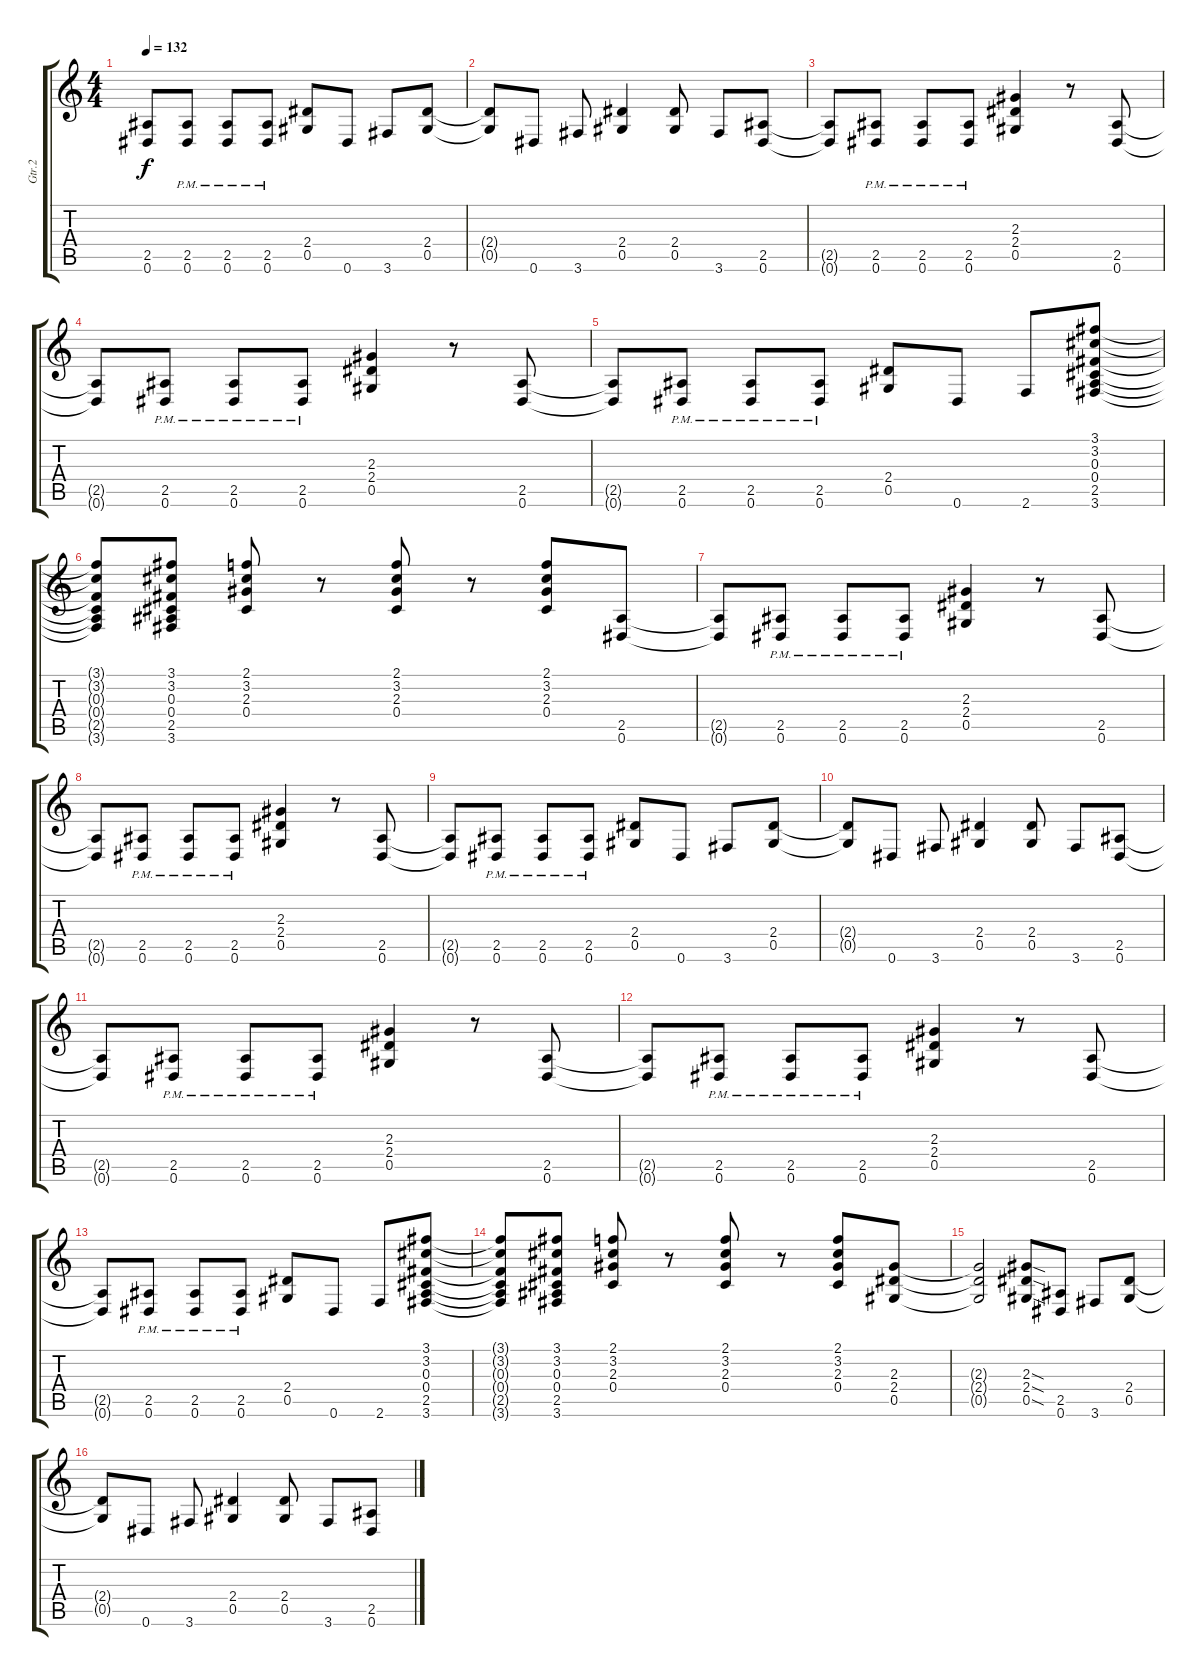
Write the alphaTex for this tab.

\track ("Gtr.2" "Gtr.2") {instrument acousticguitarsteel}
\staff {score tabs}
\tuning (Eb4 Bb3 Gb3 Db3 Ab2 Eb2) {hide}
\ts (4 4)
\tempo 132
\clef g2
\ks c
(2.5{t} 0.6{t}).8{dy f} (2.5{pm} 0.6{pm}).8 (2.5{pm} 0.6{pm}).8 (2.5{pm} 0.6{pm}).8 (2.4 0.5).8 0.6.8 3.6.8 (2.4 0.5).8 |
(2.4{t} 0.5{t}).8 0.6.8 3.6.8 (2.4 0.5).4 (2.4 0.5).8 3.6.8 (2.5 0.6).8 |
(2.5{t} 0.6{t}).8 (2.5{pm} 0.6{pm}).8 (2.5{pm} 0.6{pm}).8 (2.5{pm} 0.6{pm}).8 (2.3 2.4 0.5).4 r.8 (2.5 0.6).8 |
(2.5{t} 0.6{t}).8 (2.5{pm} 0.6{pm}).8 (2.5{pm} 0.6{pm}).8 (2.5{pm} 0.6{pm}).8 (2.3 2.4 0.5).4 r.8 (2.5 0.6).8 |
(2.5{t} 0.6{t}).8 (2.5{pm} 0.6{pm}).8 (2.5{pm} 0.6{pm}).8 (2.5{pm} 0.6{pm}).8 (2.4 0.5).8 0.6.8 2.6.8 (3.1 3.2 0.3 0.4 2.5 3.6).8 |
(3.1{t} 3.2{t} 0.3{t} 0.4{t} 2.5{t} 3.6{t}).8 (3.1 3.2 0.3 0.4 2.5 3.6).8 (2.1 3.2 2.3 0.4).8 r.8 (2.1 3.2 2.3 0.4).8 r.8 (2.1 3.2 2.3 0.4).8 (2.5 0.6).8 |
(2.5{t} 0.6{t}).8 (2.5{pm} 0.6{pm}).8 (2.5{pm} 0.6{pm}).8 (2.5{pm} 0.6{pm}).8 (2.3 2.4 0.5).4 r.8 (2.5 0.6).8 |
(2.5{t} 0.6{t}).8 (2.5{pm} 0.6{pm}).8 (2.5{pm} 0.6{pm}).8 (2.5{pm} 0.6{pm}).8 (2.3 2.4 0.5).4 r.8 (2.5 0.6).8 |
(2.5{t} 0.6{t}).8 (2.5{pm} 0.6{pm}).8 (2.5{pm} 0.6{pm}).8 (2.5{pm} 0.6{pm}).8 (2.4 0.5).8 0.6.8 3.6.8 (2.4 0.5).8 |
(2.4{t} 0.5{t}).8 0.6.8 3.6.8 (2.4 0.5).4 (2.4 0.5).8 3.6.8 (2.5 0.6).8 |
(2.5{t} 0.6{t}).8 (2.5{pm} 0.6{pm}).8 (2.5{pm} 0.6{pm}).8 (2.5{pm} 0.6{pm}).8 (2.3 2.4 0.5).4 r.8 (2.5 0.6).8 |
(2.5{t} 0.6{t}).8 (2.5{pm} 0.6{pm}).8 (2.5{pm} 0.6{pm}).8 (2.5{pm} 0.6{pm}).8 (2.3 2.4 0.5).4 r.8 (2.5 0.6).8 |
(2.5{t} 0.6{t}).8 (2.5{pm} 0.6{pm}).8 (2.5{pm} 0.6{pm}).8 (2.5{pm} 0.6{pm}).8 (2.4 0.5).8 0.6.8 2.6.8 (3.1 3.2 0.3 0.4 2.5 3.6).8 |
(3.1{t} 3.2{t} 0.3{t} 0.4{t} 2.5{t} 3.6{t}).8 (3.1 3.2 0.3 0.4 2.5 3.6).8 (2.1 3.2 2.3 0.4).8 r.8 (2.1 3.2 2.3 0.4).8 r.8 (2.1 3.2 2.3 0.4).8 (2.3 2.4 0.5).8 |
(2.3{t} 2.4{t} 0.5{t}).2 (2.3{sod} 2.4{sod} 0.5{sod}).8 (2.5 0.6).8 3.6.8 (2.4 0.5).8 |
(2.4{t} 0.5{t}).8 0.6.8 3.6.8 (2.4 0.5).4 (2.4 0.5).8 3.6.8 (2.5 0.6).8
